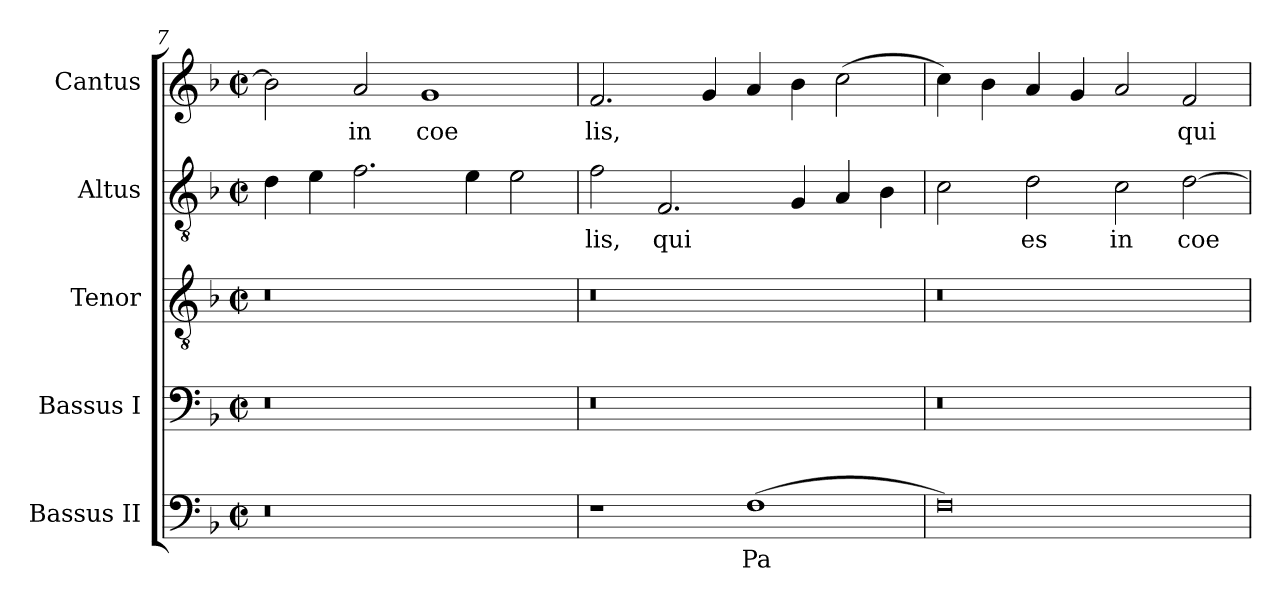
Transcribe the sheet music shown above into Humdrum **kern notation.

**kern	**text	**kern	**kern	**kern	**text	**kern	**text
*part5	*part5	*part4	*part3	*part2	*part2	*part1	*part1
*staff5	*staff5	*staff4	*staff3	*staff2	*staff2	*staff1	*staff1
*I"Bassus II	*	*I"Bassus I	*I"Tenor	*I"Altus	*	*I"Cantus	*
!!LO:LB:g=z
*clefF4	*	*clefF4	*clefGv2	*clefGv2	*	*clefG2	*
*k[b-]	*	*k[b-]	*k[b-]	*k[b-]	*	*k[b-]	*
*F:	*	*F:	*F:	*F:	*	*F:	*
*M2/2	*	*M2/2	*M2/2	*M2/2	*	*M2/2	*
*met(c|)	*	*met(c|)	*met(c|)	*met(c|)	*	*met(c|)	*
=7	=7	=7	=7	=7	=7	=7	=7
0r	.	0r	0r	4d\	.	2b\]	.
.	.	.	.	4e\	.	.	.
!	!	!	!	!	!	!	!LO:LY:b:cj
.	.	.	.	2.f\	.	2a/	in
!	!	!	!	!	!	!	!LO:LY:b:cj
.	.	.	.	.	.	1g	coe
.	.	.	.	4e\	.	.	.
.	.	.	.	2e\	.	.	.
=8	=8	=8	=8	=8	=8	=8	=8
!	!	!	!	!	!LO:LY:b:cj	!	!LO:LY:b
1r	.	0r	0r	2f\	lis,	2.f/	lis,
!	!	!	!	!	!LO:LY:b	!	!
.	.	.	.	2.F/	qui	.	.
.	.	.	.	.	.	4g/	.
!	!LO:LY:b:cj	!	!	!	!	!	!
(>1F	Pa	.	.	.	.	4a/	.
.	.	.	.	4G/	.	4b-\	.
.	.	.	.	4A/	.	(>2cc\	.
.	.	.	.	4B-\	.	.	.
=9	=9	=9	=9	=9	=9	=9	=9
0F)	.	0r	0r	2c\	.	4cc\)	.
.	.	.	.	.	.	4b-\	.
!	!	!	!	!	!LO:LY:b:cj	!	!
.	.	.	.	2d\	es	4a/	.
.	.	.	.	.	.	4g/	.
!	!	!	!	!	!LO:LY:b:cj	!	!
.	.	.	.	2c\	in	2a/	.
!	!	!	!	!	!LO:LY:b	!	!LO:LY:b:cj
.	.	.	.	[>2d\	coe-	2f/	qui
=	=	=	=	=	=	=	=
*-	*-	*-	*-	*-	*-	*-	*-
